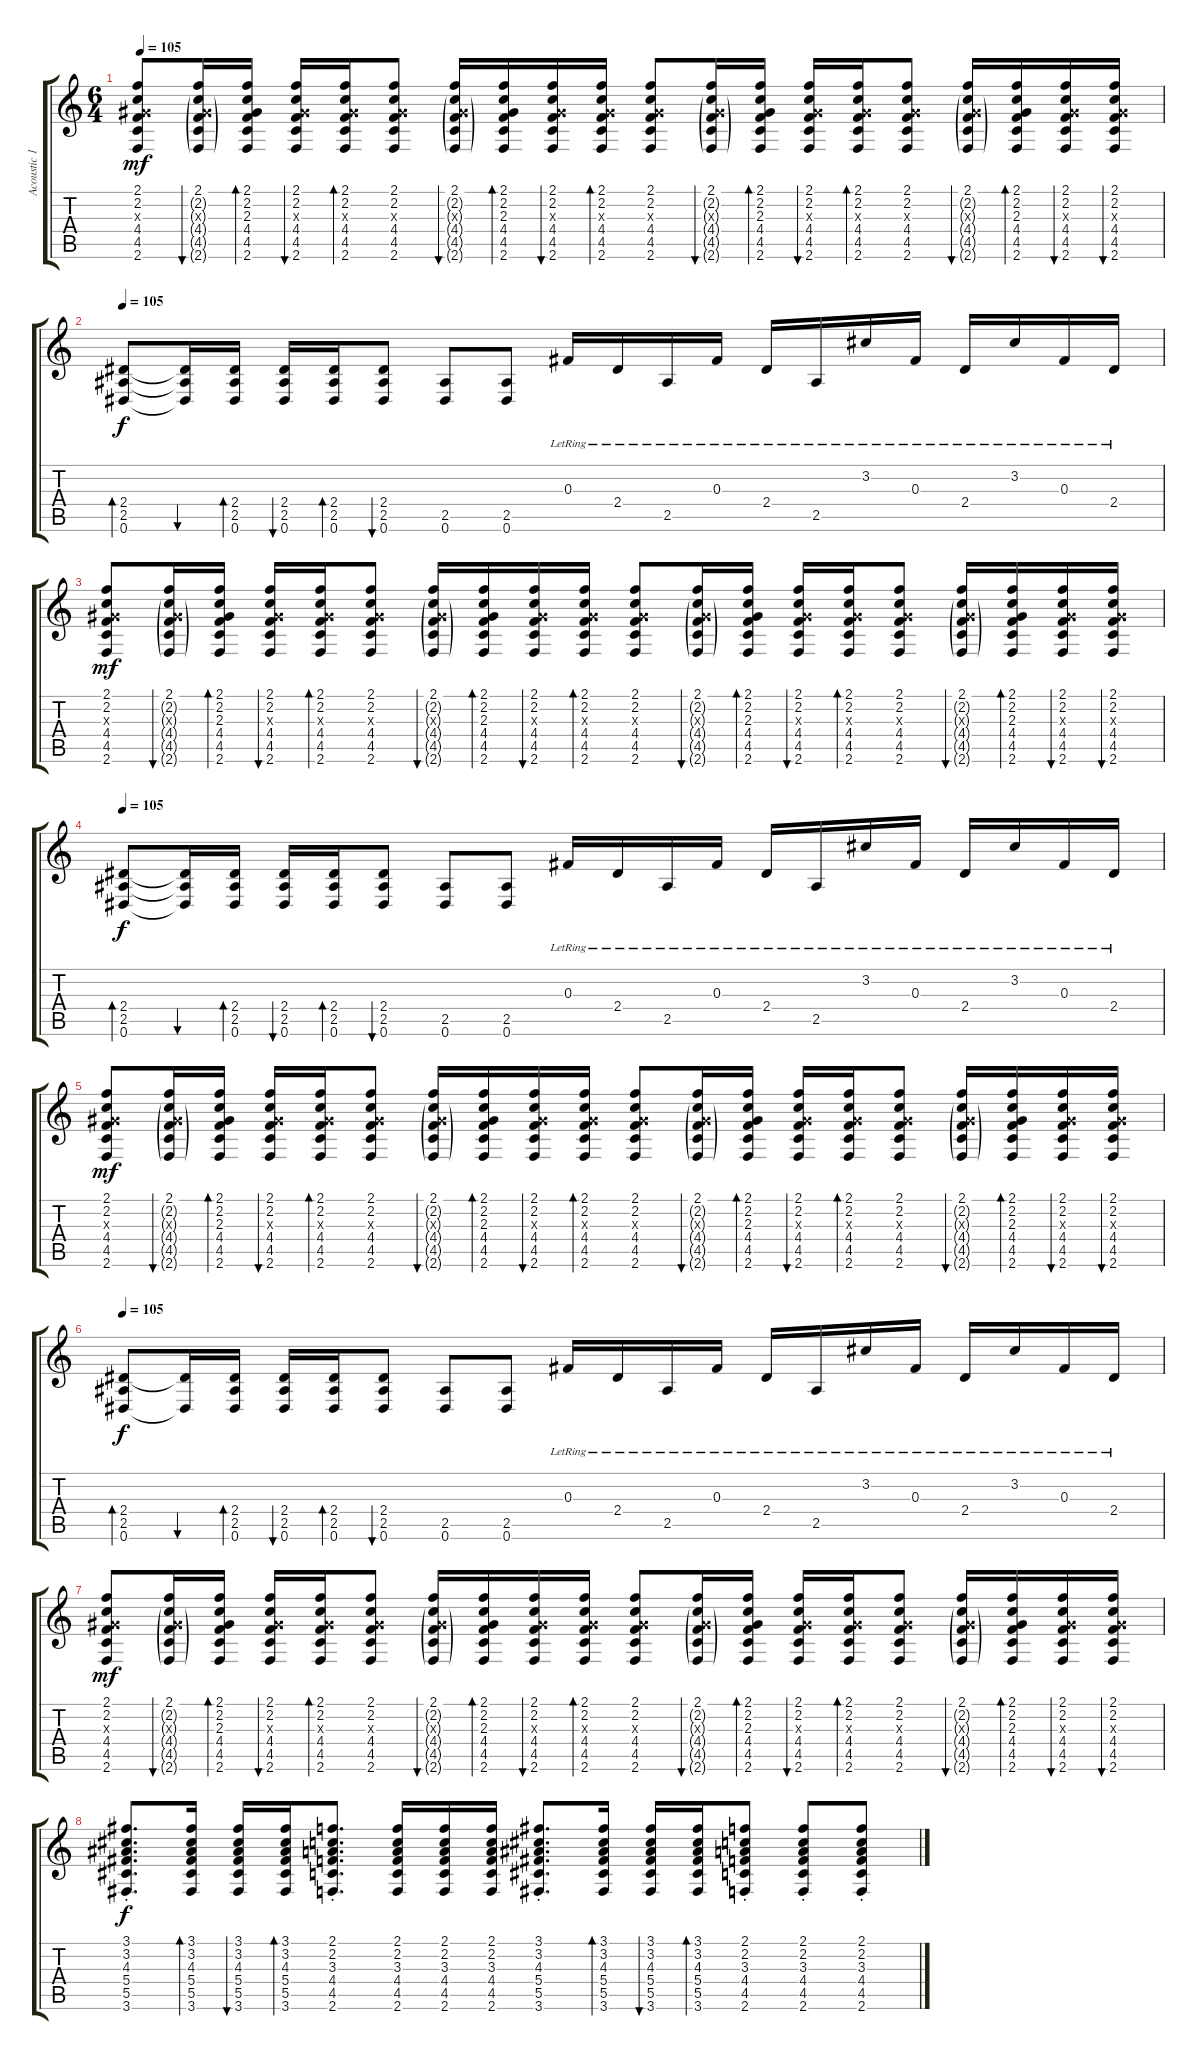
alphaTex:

\track ("Acoustic 1" "Acoustic 1") {instrument acousticguitarsteel}
\staff {score tabs}
\tuning (Eb4 Bb3 Gb3 Db3 Ab2 Eb2) {hide}
\ts (6 4)
\tempo 105
\clef g2
\ks c
(2.1 2.2 2.3{x} 4.4 4.5 2.6).8{dy mf} (2.1 2.2{g} 2.3{g x} 4.4{g} 4.5{g} 2.6{g}).16{bu 30} (2.1 2.2 2.3 4.4 4.5 2.6).16{bd 30} (2.1 2.2 2.3{x} 4.4 4.5 2.6).16{bu 30} (2.1 2.2 2.3{x} 4.4 4.5 2.6).16{bd 30} (2.1 2.2 2.3{x} 4.4 4.5 2.6).8 (2.1 2.2{g} 2.3{g x} 4.4{g} 4.5{g} 2.6{g}).16{bu 30} (2.1 2.2 2.3 4.4 4.5 2.6).16{bd 30} (2.1 2.2 2.3{x} 4.4 4.5 2.6).16{bu 30} (2.1 2.2 2.3{x} 4.4 4.5 2.6).16{bd 30} (2.1 2.2 2.3{x} 4.4 4.5 2.6).8 (2.1 2.2{g} 2.3{g x} 4.4{g} 4.5{g} 2.6{g}).16{bu 30} (2.1 2.2 2.3 4.4 4.5 2.6).16{bd 30} (2.1 2.2 2.3{x} 4.4 4.5 2.6).16{bu 30} (2.1 2.2 2.3{x} 4.4 4.5 2.6).16{bd 30} (2.1 2.2 2.3{x} 4.4 4.5 2.6).8 (2.1 2.2{g} 2.3{g x} 4.4{g} 4.5{g} 2.6{g}).16{bu 30} (2.1 2.2 2.3 4.4 4.5 2.6).16{bd 30} (2.1 2.2 2.3{x} 4.4 4.5 2.6).16{bu 30} (2.1 2.2 2.3{x} 4.4 4.5 2.6).16{bu 30} |
\tempo 105
(2.4 2.5 0.6).8{bd 480 dy f} (2.4{t} 2.5{t} 0.6{t}).16{bu 30} (2.4 2.5 0.6).16{bd 30} (2.4 2.5 0.6).16{bu 30} (2.4 2.5 0.6).16{bd 30} (2.4 2.5 0.6).8{bu 30} (2.5 0.6).8 (2.5 0.6).8 0.3{lr}.16 2.4{lr}.16 2.5{lr}.16 0.3{lr}.16 2.4{lr}.16 2.5{lr}.16 3.2{lr}.16 0.3{lr}.16 2.4{lr}.16 3.2{lr}.16 0.3{lr}.16 2.4{lr}.16 |
(2.1 2.2 2.3{x} 4.4 4.5 2.6).8{dy mf} (2.1 2.2{g} 2.3{g x} 4.4{g} 4.5{g} 2.6{g}).16{bu 30} (2.1 2.2 2.3 4.4 4.5 2.6).16{bd 30} (2.1 2.2 2.3{x} 4.4 4.5 2.6).16{bu 30} (2.1 2.2 2.3{x} 4.4 4.5 2.6).16{bd 30} (2.1 2.2 2.3{x} 4.4 4.5 2.6).8 (2.1 2.2{g} 2.3{g x} 4.4{g} 4.5{g} 2.6{g}).16{bu 30} (2.1 2.2 2.3 4.4 4.5 2.6).16{bd 30} (2.1 2.2 2.3{x} 4.4 4.5 2.6).16{bu 30} (2.1 2.2 2.3{x} 4.4 4.5 2.6).16{bd 30} (2.1 2.2 2.3{x} 4.4 4.5 2.6).8 (2.1 2.2{g} 2.3{g x} 4.4{g} 4.5{g} 2.6{g}).16{bu 30} (2.1 2.2 2.3 4.4 4.5 2.6).16{bd 30} (2.1 2.2 2.3{x} 4.4 4.5 2.6).16{bu 30} (2.1 2.2 2.3{x} 4.4 4.5 2.6).16{bd 30} (2.1 2.2 2.3{x} 4.4 4.5 2.6).8 (2.1 2.2{g} 2.3{g x} 4.4{g} 4.5{g} 2.6{g}).16{bu 30} (2.1 2.2 2.3 4.4 4.5 2.6).16{bd 30} (2.1 2.2 2.3{x} 4.4 4.5 2.6).16{bu 30} (2.1 2.2 2.3{x} 4.4 4.5 2.6).16{bu 30} |
\tempo 105
(2.4 2.5 0.6).8{bd 480 dy f} (2.4{t} 2.5{t} 0.6{t}).16{bu 30} (2.4 2.5 0.6).16{bd 30} (2.4 2.5 0.6).16{bu 30} (2.4 2.5 0.6).16{bd 30} (2.4 2.5 0.6).8{bu 30} (2.5 0.6).8 (2.5 0.6).8 0.3{lr}.16 2.4{lr}.16 2.5{lr}.16 0.3{lr}.16 2.4{lr}.16 2.5{lr}.16 3.2{lr}.16 0.3{lr}.16 2.4{lr}.16 3.2{lr}.16 0.3{lr}.16 2.4{lr}.16 |
(2.1 2.2 2.3{x} 4.4 4.5 2.6).8{dy mf} (2.1 2.2{g} 2.3{g x} 4.4{g} 4.5{g} 2.6{g}).16{bu 30} (2.1 2.2 2.3 4.4 4.5 2.6).16{bd 30} (2.1 2.2 2.3{x} 4.4 4.5 2.6).16{bu 30} (2.1 2.2 2.3{x} 4.4 4.5 2.6).16{bd 30} (2.1 2.2 2.3{x} 4.4 4.5 2.6).8 (2.1 2.2{g} 2.3{g x} 4.4{g} 4.5{g} 2.6{g}).16{bu 30} (2.1 2.2 2.3 4.4 4.5 2.6).16{bd 30} (2.1 2.2 2.3{x} 4.4 4.5 2.6).16{bu 30} (2.1 2.2 2.3{x} 4.4 4.5 2.6).16{bd 30} (2.1 2.2 2.3{x} 4.4 4.5 2.6).8 (2.1 2.2{g} 2.3{g x} 4.4{g} 4.5{g} 2.6{g}).16{bu 30} (2.1 2.2 2.3 4.4 4.5 2.6).16{bd 30} (2.1 2.2 2.3{x} 4.4 4.5 2.6).16{bu 30} (2.1 2.2 2.3{x} 4.4 4.5 2.6).16{bd 30} (2.1 2.2 2.3{x} 4.4 4.5 2.6).8 (2.1 2.2{g} 2.3{g x} 4.4{g} 4.5{g} 2.6{g}).16{bu 30} (2.1 2.2 2.3 4.4 4.5 2.6).16{bd 30} (2.1 2.2 2.3{x} 4.4 4.5 2.6).16{bu 30} (2.1 2.2 2.3{x} 4.4 4.5 2.6).16{bu 30} |
\tempo 105
(2.4 2.5 0.6).8{bd 480 dy f} (2.4{t} 0.6{t}).16{bu 30} (2.4 2.5 0.6).16{bd 30} (2.4 2.5 0.6).16{bu 30} (2.4 2.5 0.6).16{bd 30} (2.4 2.5 0.6).8{bu 30} (2.5 0.6).8 (2.5 0.6).8 0.3{lr}.16 2.4{lr}.16 2.5{lr}.16 0.3{lr}.16 2.4{lr}.16 2.5{lr}.16 3.2{lr}.16 0.3{lr}.16 2.4{lr}.16 3.2{lr}.16 0.3{lr}.16 2.4{lr}.16 |
(2.1 2.2 2.3{x} 4.4 4.5 2.6).8{dy mf} (2.1 2.2{g} 2.3{g x} 4.4{g} 4.5{g} 2.6{g}).16{bu 30} (2.1 2.2 2.3 4.4 4.5 2.6).16{bd 30} (2.1 2.2 2.3{x} 4.4 4.5 2.6).16{bu 30} (2.1 2.2 2.3{x} 4.4 4.5 2.6).16{bd 30} (2.1 2.2 2.3{x} 4.4 4.5 2.6).8 (2.1 2.2{g} 2.3{g x} 4.4{g} 4.5{g} 2.6{g}).16{bu 30} (2.1 2.2 2.3 4.4 4.5 2.6).16{bd 30} (2.1 2.2 2.3{x} 4.4 4.5 2.6).16{bu 30} (2.1 2.2 2.3{x} 4.4 4.5 2.6).16{bd 30} (2.1 2.2 2.3{x} 4.4 4.5 2.6).8 (2.1 2.2{g} 2.3{g x} 4.4{g} 4.5{g} 2.6{g}).16{bu 30} (2.1 2.2 2.3 4.4 4.5 2.6).16{bd 30} (2.1 2.2 2.3{x} 4.4 4.5 2.6).16{bu 30} (2.1 2.2 2.3{x} 4.4 4.5 2.6).16{bd 30} (2.1 2.2 2.3{x} 4.4 4.5 2.6).8 (2.1 2.2{g} 2.3{g x} 4.4{g} 4.5{g} 2.6{g}).16{bu 30} (2.1 2.2 2.3 4.4 4.5 2.6).16{bd 30} (2.1 2.2 2.3{x} 4.4 4.5 2.6).16{bu 30} (2.1 2.2 2.3{x} 4.4 4.5 2.6).16{bu 30} |
(3.1{st} 3.2{st} 4.3{st} 5.4{st} 5.5{st} 3.6).8{d dy f} (3.1 3.2 4.3 5.4 5.5 3.6).16{bd 30} (3.1 3.2 4.3 5.4 5.5 3.6).16{bu 30} (3.1 3.2 4.3 5.4 5.5 3.6).16{bd 30} (2.1{st} 2.2{st} 3.3{st} 4.4{st} 4.5{st} 2.6{st}).8{d} (2.1 2.2 3.3 4.4 4.5 2.6).16 (2.1 2.2 3.3 4.4 4.5 2.6).16 (2.1 2.2 3.3 4.4 4.5 2.6).16 (3.1{st} 3.2{st} 4.3{st} 5.4{st} 5.5{st} 3.6).8{d} (3.1 3.2 4.3 5.4 5.5 3.6).16{bd 30} (3.1 3.2 4.3 5.4 5.5 3.6).16{bu 30} (3.1 3.2 4.3 5.4 5.5 3.6).16{bd 30} (2.1{st} 2.2{st} 3.3{st} 4.4{st} 4.5{st} 2.6{st}).8 (2.1{st} 2.2{st} 3.3{st} 4.4{st} 4.5{st} 2.6{st}).8 (2.1{st} 2.2{st} 3.3{st} 4.4{st} 4.5{st} 2.6{st}).8
